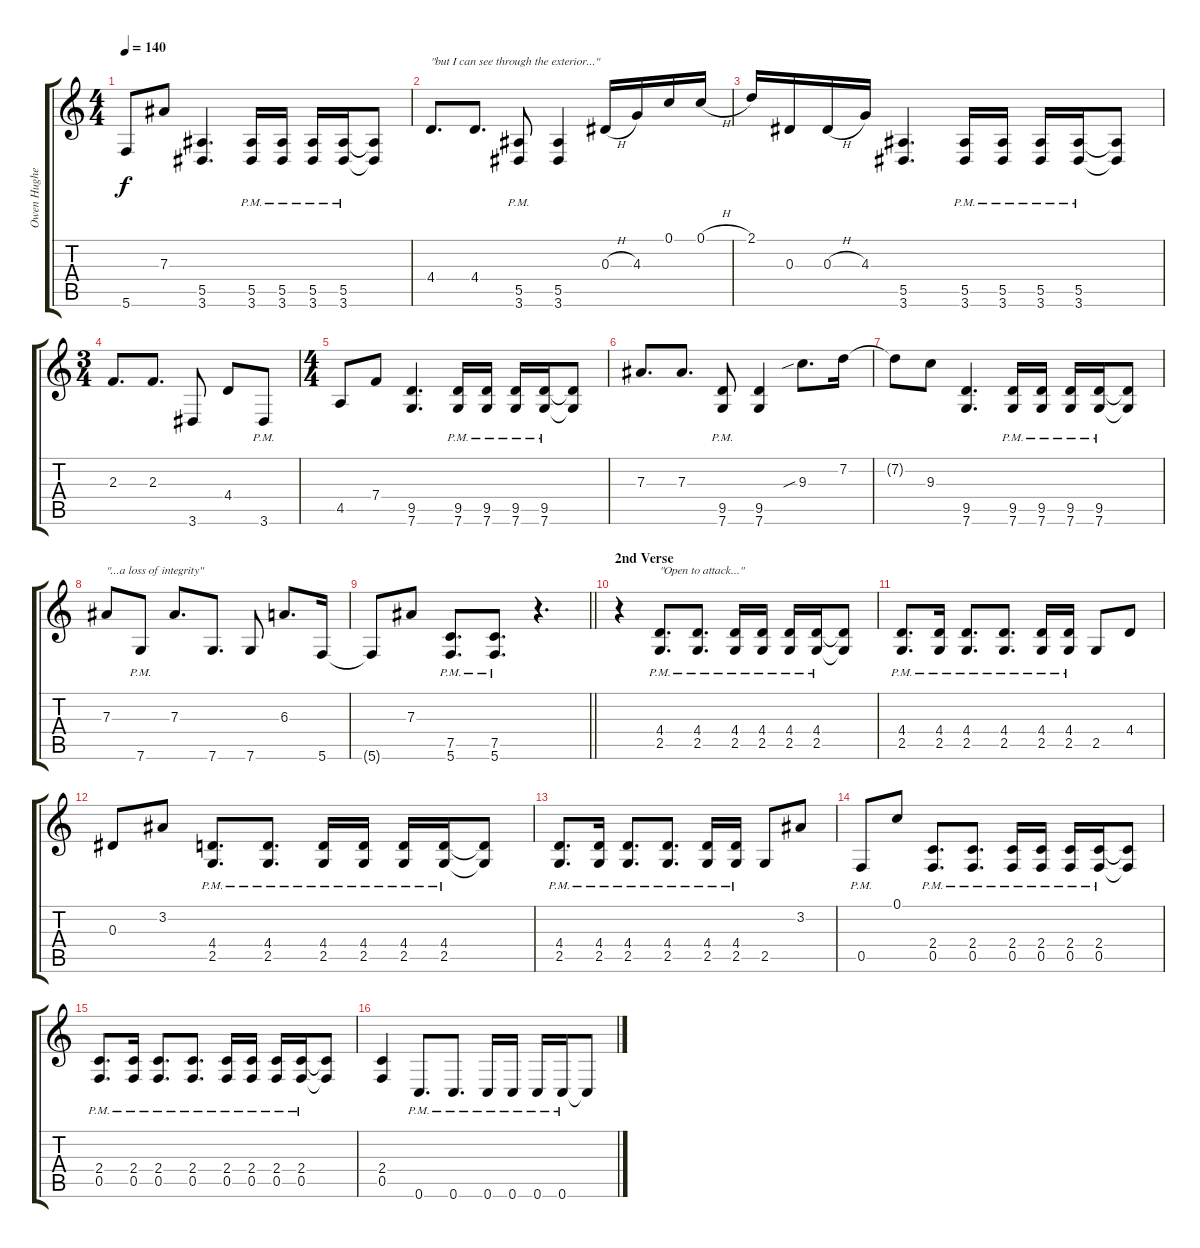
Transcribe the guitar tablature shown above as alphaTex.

\track ("Owen Hughes-Holland (Lead Guitar)" "Owen Hughe") {instrument distortionguitar}
\staff {score tabs}
\tuning (C4 G3 Eb3 Bb2 F2 C2) {hide}
\ts (4 4)
\tempo 140
\clef g2
\ks c
5.6{t}.8{dy f} 7.3.8 (5.5 3.6).4{d} (5.5{pm} 3.6{pm}).16 (5.5{pm} 3.6{pm}).16 (5.5{pm} 3.6{pm}).16 (5.5{pm} 3.6{pm}).16 (5.5{t} 3.6{t}).8 |
4.4.8{d txt "\"but I can see through the exterior...\""} 4.4.8{d} (5.5{pm} 3.6{pm}).8 (5.5 3.6).4 0.3{h}.16 4.3.16 0.1.16 0.1{h}.16 |
2.1.16 0.3.16 0.3{h}.16 4.3.16 (5.5 3.6).4{d} (5.5{pm} 3.6{pm}).16 (5.5{pm} 3.6{pm}).16 (5.5{pm} 3.6{pm}).16 (5.5{pm} 3.6{pm}).16 (5.5{t} 3.6{t}).8 |
\ts (3 4)
2.3.8{d} 2.3.8{d} 3.6.8 4.4.8 3.6{pm}.8 |
\ts (4 4)
4.5.8 7.4.8 (9.5 7.6).4{d} (9.5{pm} 7.6{pm}).16 (9.5{pm} 7.6{pm}).16 (9.5{pm} 7.6{pm}).16 (9.5{pm} 7.6{pm}).16 (9.5{t} 7.6{t}).8 |
7.3.8{d} 7.3.8{d} (9.5{pm} 7.6{pm}).8 (9.5 7.6).4 9.3{sib}.8{d} 7.2.16 |
7.2{t}.8 9.3.8 (9.5 7.6).4{d} (9.5{pm} 7.6{pm}).16 (9.5{pm} 7.6{pm}).16 (9.5{pm} 7.6{pm}).16 (9.5{pm} 7.6{pm}).16 (9.5{t} 7.6{t}).8 |
7.3.8{txt "\"...a loss of integrity\""} 7.6{pm}.8 7.3.8{d} 7.6.8{d} 7.6.8 6.3.8{d} 5.6.16 |
\barLineRight lightlight
5.6{t}.8 7.3.8 (7.5{pm} 5.6{pm}).8{d} (7.5{pm} 5.6{pm}).8{d} r.4{d} |
\section ("" "2nd Verse")
r.4 (4.4{pm} 2.5{pm}).8{d txt "\"Open to attack...\""} (4.4{pm} 2.5{pm}).8{d} (4.4{pm} 2.5{pm}).16 (4.4{pm} 2.5{pm}).16 (4.4{pm} 2.5{pm}).16 (4.4{pm} 2.5{pm}).16 (4.4{t} 2.5{t}).8 |
(4.4{pm} 2.5{pm}).8{d} (4.4{pm} 2.5{pm}).16 (4.4{pm} 2.5{pm}).8{d} (4.4{pm} 2.5{pm}).8{d} (4.4{pm} 2.5{pm}).16 (4.4{pm} 2.5{pm}).16 2.5.8 4.4.8 |
0.3.8 3.2.8 (4.4{pm} 2.5{pm}).8{d} (4.4{pm} 2.5{pm}).8{d} (4.4{pm} 2.5{pm}).16 (4.4{pm} 2.5{pm}).16 (4.4{pm} 2.5{pm}).16 (4.4{pm} 2.5{pm}).16 (4.4{t} 2.5{t}).8 |
(4.4{pm} 2.5{pm}).8{d} (4.4{pm} 2.5{pm}).16 (4.4{pm} 2.5{pm}).8{d} (4.4{pm} 2.5{pm}).8{d} (4.4{pm} 2.5{pm}).16 (4.4{pm} 2.5{pm}).16 2.5.8 3.2.8 |
0.5{pm}.8 0.1.8 (2.4{pm} 0.5{pm}).8{d} (2.4{pm} 0.5{pm}).8{d} (2.4{pm} 0.5{pm}).16 (2.4{pm} 0.5{pm}).16 (2.4{pm} 0.5{pm}).16 (2.4{pm} 0.5{pm}).16 (2.4{t} 0.5{t}).8 |
(2.4{pm} 0.5{pm}).8{d} (2.4{pm} 0.5{pm}).16 (2.4{pm} 0.5{pm}).8{d} (2.4{pm} 0.5{pm}).8{d} (2.4{pm} 0.5{pm}).16 (2.4{pm} 0.5{pm}).16 (2.4{pm} 0.5{pm}).16 (2.4{pm} 0.5{pm}).16 (2.4{t} 0.5{t}).8 |
(2.4 0.5).4 0.6{pm}.8{d} 0.6{pm}.8{d} 0.6{pm}.16 0.6{pm}.16 0.6{pm}.16 0.6{pm}.16 0.6{t}.8
